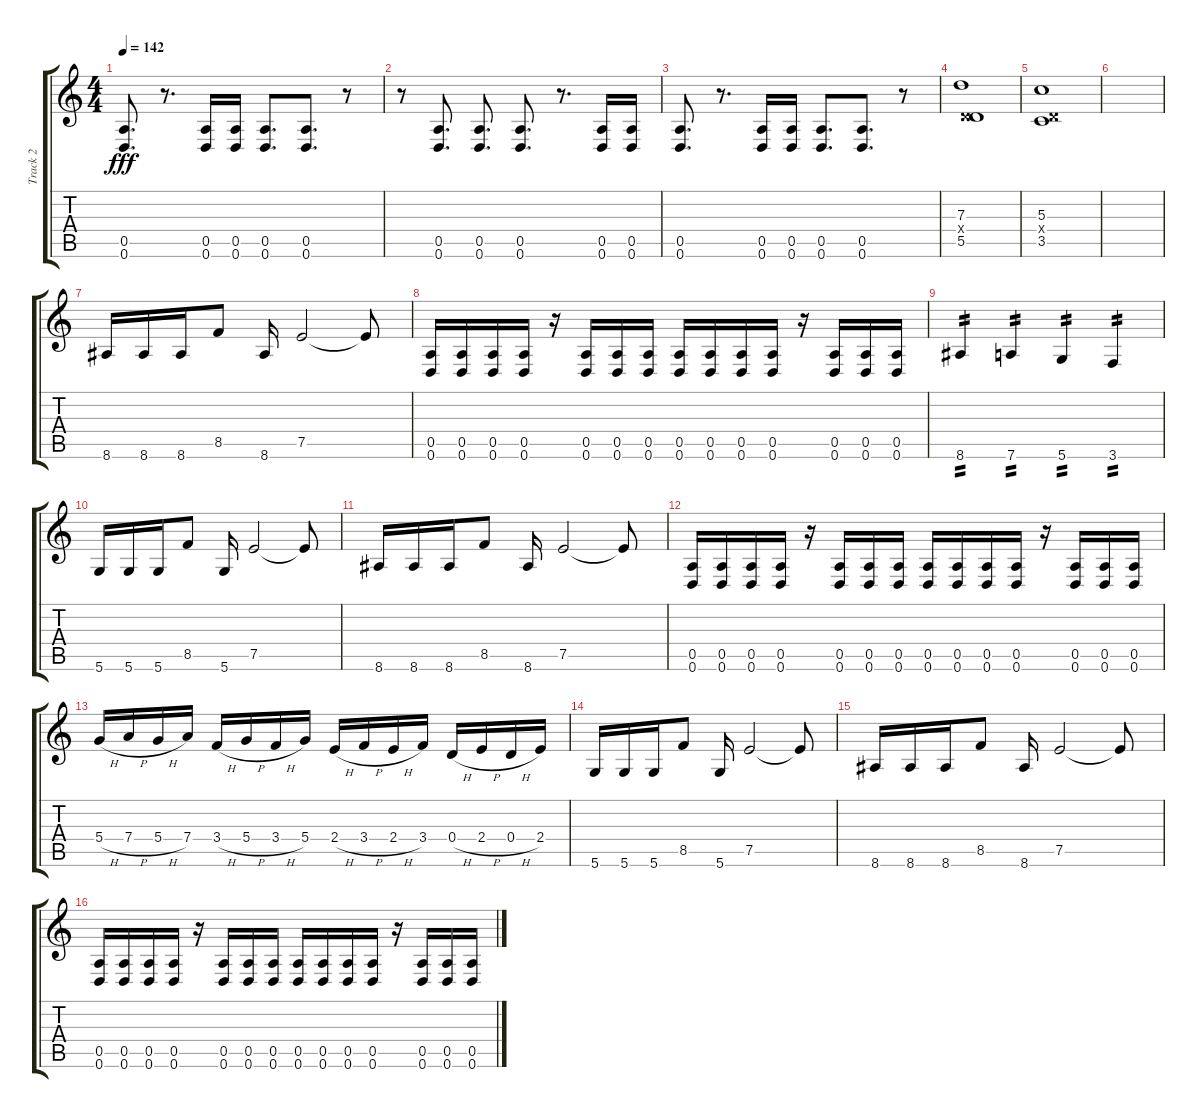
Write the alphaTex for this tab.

\track ("Track 2" "Track 2") {instrument distortionguitar}
\staff {score tabs}
\tuning (E4 B3 G3 D3 A2 D2) {hide}
\ts (4 4)
\tempo 142
\clef g2
\ks c
(0.5 0.6).8{d dy fff} r.8{d} (0.5 0.6).16 (0.5 0.6).16 (0.5 0.6).8{d} (0.5 0.6).8{d} r.8 |
r.8 (0.5 0.6).8{d} (0.5 0.6).8{d} (0.5 0.6).8{d} r.8{d} (0.5 0.6).16 (0.5 0.6).16 |
(0.5 0.6).8{d} r.8{d} (0.5 0.6).16 (0.5 0.6).16 (0.5 0.6).8{d} (0.5 0.6).8{d} r.8 |
(7.3 0.4{x} 5.5).1 |
(5.3 0.4{x} 3.5).1 |
|
8.6.16 8.6.16 8.6.16 8.5.8 8.6.16 7.5.2 7.5{t}.8 |
(0.5 0.6).16 (0.5 0.6).16 (0.5 0.6).16 (0.5 0.6).16 r.16 (0.5 0.6).16 (0.5 0.6).16 (0.5 0.6).16 (0.5 0.6).16 (0.5 0.6).16 (0.5 0.6).16 (0.5 0.6).16 r.16 (0.5 0.6).16 (0.5 0.6).16 (0.5 0.6).16 |
8.6.4{tp 2} 7.6.4{tp 2} 5.6.4{tp 2} 3.6.4{tp 2} |
5.6.16 5.6.16 5.6.16 8.5.8 5.6.16 7.5.2 7.5{t}.8 |
8.6.16 8.6.16 8.6.16 8.5.8 8.6.16 7.5.2 7.5{t}.8 |
(0.5 0.6).16 (0.5 0.6).16 (0.5 0.6).16 (0.5 0.6).16 r.16 (0.5 0.6).16 (0.5 0.6).16 (0.5 0.6).16 (0.5 0.6).16 (0.5 0.6).16 (0.5 0.6).16 (0.5 0.6).16 r.16 (0.5 0.6).16 (0.5 0.6).16 (0.5 0.6).16 |
5.4{h}.16 7.4{h}.16 5.4{h}.16 7.4.16 3.4{h}.16 5.4{h}.16 3.4{h}.16 5.4.16 2.4{h}.16 3.4{h}.16 2.4{h}.16 3.4.16 0.4{h}.16 2.4{h}.16 0.4{h}.16 2.4.16 |
5.6.16 5.6.16 5.6.16 8.5.8 5.6.16 7.5.2 7.5{t}.8 |
8.6.16 8.6.16 8.6.16 8.5.8 8.6.16 7.5.2 7.5{t}.8 |
(0.5 0.6).16 (0.5 0.6).16 (0.5 0.6).16 (0.5 0.6).16 r.16 (0.5 0.6).16 (0.5 0.6).16 (0.5 0.6).16 (0.5 0.6).16 (0.5 0.6).16 (0.5 0.6).16 (0.5 0.6).16 r.16 (0.5 0.6).16 (0.5 0.6).16 (0.5 0.6).16
